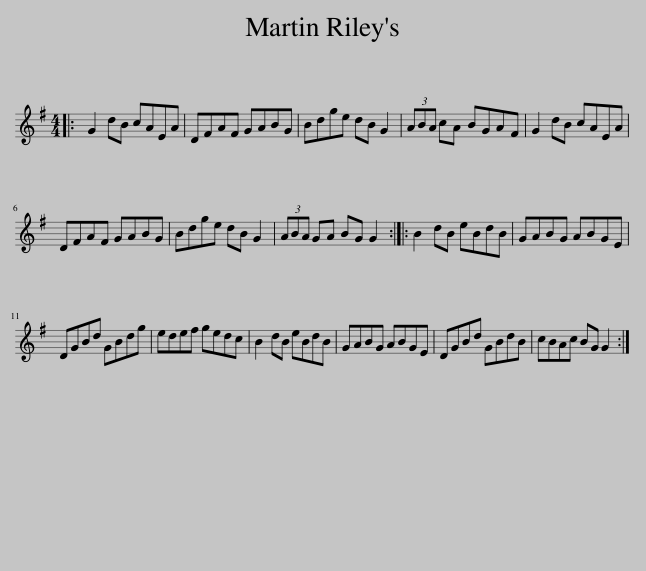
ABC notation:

X:1
L:1/8
M:4/4
I:linebreak $
K:G
V:1 treble
V:1
|: G2 dB cAEA | DFAF GABG | Bdge dB G2 | (3ABA cA BGAF | G2 dB cAEA |$ %5
 DFAF GABG | Bdge dB G2 | (3ABA GA BG G2 :: B2 dB eBdB | GABG ABGE |$ %10
 DGBd GBdg | edef gedc | B2 dB eBdB | GABG ABGE | DGBd GBdB | %15
 cBAc BG G2 :| %16
